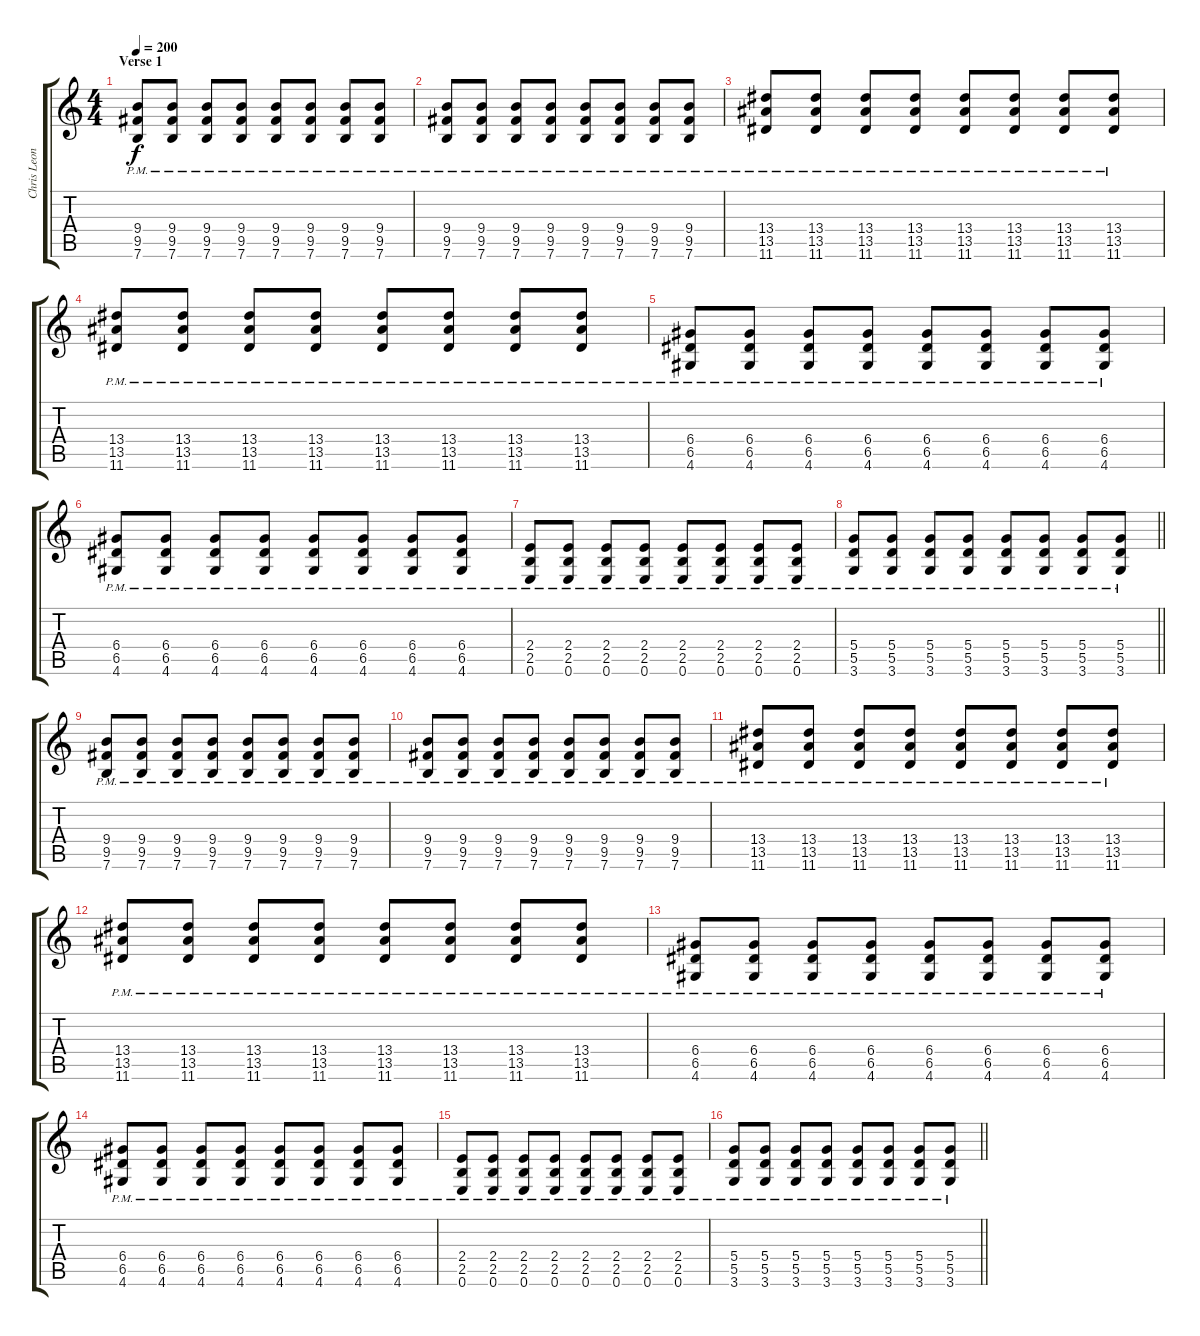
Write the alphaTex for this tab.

\track ("Chris Leonard" "Chris Leon") {instrument distortionguitar}
\staff {score tabs}
\tuning (E4 B3 G3 D3 A2 E2) {hide}
\ts (4 4)
\section ("" "Verse 1")
\tempo 200
\clef g2
\ks c
(9.4{pm} 9.5{pm} 7.6{pm}).8{dy f} (9.4{pm} 9.5{pm} 7.6{pm}).8 (9.4{pm} 9.5{pm} 7.6{pm}).8 (9.4{pm} 9.5{pm} 7.6{pm}).8 (9.4{pm} 9.5{pm} 7.6{pm}).8 (9.4{pm} 9.5{pm} 7.6{pm}).8 (9.4{pm} 9.5{pm} 7.6{pm}).8 (9.4{pm} 9.5{pm} 7.6{pm}).8 |
(9.4{pm} 9.5{pm} 7.6{pm}).8 (9.4{pm} 9.5{pm} 7.6{pm}).8 (9.4{pm} 9.5{pm} 7.6{pm}).8 (9.4{pm} 9.5{pm} 7.6{pm}).8 (9.4{pm} 9.5{pm} 7.6{pm}).8 (9.4{pm} 9.5{pm} 7.6{pm}).8 (9.4{pm} 9.5{pm} 7.6{pm}).8 (9.4{pm} 9.5{pm} 7.6{pm}).8 |
(13.4{pm} 13.5{pm} 11.6{pm}).8 (13.4{pm} 13.5{pm} 11.6{pm}).8 (13.4{pm} 13.5{pm} 11.6{pm}).8 (13.4{pm} 13.5{pm} 11.6{pm}).8 (13.4{pm} 13.5{pm} 11.6{pm}).8 (13.4{pm} 13.5{pm} 11.6{pm}).8 (13.4{pm} 13.5{pm} 11.6{pm}).8 (13.4{pm} 13.5{pm} 11.6{pm}).8 |
(13.4{pm} 13.5{pm} 11.6{pm}).8 (13.4{pm} 13.5{pm} 11.6{pm}).8 (13.4{pm} 13.5{pm} 11.6{pm}).8 (13.4{pm} 13.5{pm} 11.6{pm}).8 (13.4{pm} 13.5{pm} 11.6{pm}).8 (13.4{pm} 13.5{pm} 11.6{pm}).8 (13.4{pm} 13.5{pm} 11.6{pm}).8 (13.4{pm} 13.5{pm} 11.6{pm}).8 |
(6.4{pm} 6.5{pm} 4.6{pm}).8 (6.4{pm} 6.5{pm} 4.6{pm}).8 (6.4{pm} 6.5{pm} 4.6{pm}).8 (6.4{pm} 6.5{pm} 4.6{pm}).8 (6.4{pm} 6.5{pm} 4.6{pm}).8 (6.4{pm} 6.5{pm} 4.6{pm}).8 (6.4{pm} 6.5{pm} 4.6{pm}).8 (6.4{pm} 6.5{pm} 4.6{pm}).8 |
(6.4{pm} 6.5{pm} 4.6{pm}).8 (6.4{pm} 6.5{pm} 4.6{pm}).8 (6.4{pm} 6.5{pm} 4.6{pm}).8 (6.4{pm} 6.5{pm} 4.6{pm}).8 (6.4{pm} 6.5{pm} 4.6{pm}).8 (6.4{pm} 6.5{pm} 4.6{pm}).8 (6.4{pm} 6.5{pm} 4.6{pm}).8 (6.4{pm} 6.5{pm} 4.6{pm}).8 |
(2.4{pm} 2.5{pm} 0.6{pm}).8 (2.4{pm} 2.5{pm} 0.6{pm}).8 (2.4{pm} 2.5{pm} 0.6{pm}).8 (2.4{pm} 2.5{pm} 0.6{pm}).8 (2.4{pm} 2.5{pm} 0.6{pm}).8 (2.4{pm} 2.5{pm} 0.6{pm}).8 (2.4{pm} 2.5{pm} 0.6{pm}).8 (2.4{pm} 2.5{pm} 0.6{pm}).8 |
\barLineRight lightlight
(5.4{pm} 5.5{pm} 3.6{pm}).8 (5.4{pm} 5.5{pm} 3.6{pm}).8 (5.4{pm} 5.5{pm} 3.6{pm}).8 (5.4{pm} 5.5{pm} 3.6{pm}).8 (5.4{pm} 5.5{pm} 3.6{pm}).8 (5.4{pm} 5.5{pm} 3.6{pm}).8 (5.4{pm} 5.5{pm} 3.6{pm}).8 (5.4{pm} 5.5{pm} 3.6{pm}).8 |
(9.4{pm} 9.5{pm} 7.6{pm}).8 (9.4{pm} 9.5{pm} 7.6{pm}).8 (9.4{pm} 9.5{pm} 7.6{pm}).8 (9.4{pm} 9.5{pm} 7.6{pm}).8 (9.4{pm} 9.5{pm} 7.6{pm}).8 (9.4{pm} 9.5{pm} 7.6{pm}).8 (9.4{pm} 9.5{pm} 7.6{pm}).8 (9.4{pm} 9.5{pm} 7.6{pm}).8 |
(9.4{pm} 9.5{pm} 7.6{pm}).8 (9.4{pm} 9.5{pm} 7.6{pm}).8 (9.4{pm} 9.5{pm} 7.6{pm}).8 (9.4{pm} 9.5{pm} 7.6{pm}).8 (9.4{pm} 9.5{pm} 7.6{pm}).8 (9.4{pm} 9.5{pm} 7.6{pm}).8 (9.4{pm} 9.5{pm} 7.6{pm}).8 (9.4{pm} 9.5{pm} 7.6{pm}).8 |
(13.4{pm} 13.5{pm} 11.6{pm}).8 (13.4{pm} 13.5{pm} 11.6{pm}).8 (13.4{pm} 13.5{pm} 11.6{pm}).8 (13.4{pm} 13.5{pm} 11.6{pm}).8 (13.4{pm} 13.5{pm} 11.6{pm}).8 (13.4{pm} 13.5{pm} 11.6{pm}).8 (13.4{pm} 13.5{pm} 11.6{pm}).8 (13.4{pm} 13.5{pm} 11.6{pm}).8 |
(13.4{pm} 13.5{pm} 11.6{pm}).8 (13.4{pm} 13.5{pm} 11.6{pm}).8 (13.4{pm} 13.5{pm} 11.6{pm}).8 (13.4{pm} 13.5{pm} 11.6{pm}).8 (13.4{pm} 13.5{pm} 11.6{pm}).8 (13.4{pm} 13.5{pm} 11.6{pm}).8 (13.4{pm} 13.5{pm} 11.6{pm}).8 (13.4{pm} 13.5{pm} 11.6{pm}).8 |
(6.4{pm} 6.5{pm} 4.6{pm}).8 (6.4{pm} 6.5{pm} 4.6{pm}).8 (6.4{pm} 6.5{pm} 4.6{pm}).8 (6.4{pm} 6.5{pm} 4.6{pm}).8 (6.4{pm} 6.5{pm} 4.6{pm}).8 (6.4{pm} 6.5{pm} 4.6{pm}).8 (6.4{pm} 6.5{pm} 4.6{pm}).8 (6.4{pm} 6.5{pm} 4.6{pm}).8 |
(6.4{pm} 6.5{pm} 4.6{pm}).8 (6.4{pm} 6.5{pm} 4.6{pm}).8 (6.4{pm} 6.5{pm} 4.6{pm}).8 (6.4{pm} 6.5{pm} 4.6{pm}).8 (6.4{pm} 6.5{pm} 4.6{pm}).8 (6.4{pm} 6.5{pm} 4.6{pm}).8 (6.4{pm} 6.5{pm} 4.6{pm}).8 (6.4{pm} 6.5{pm} 4.6{pm}).8 |
(2.4{pm} 2.5{pm} 0.6{pm}).8 (2.4{pm} 2.5{pm} 0.6{pm}).8 (2.4{pm} 2.5{pm} 0.6{pm}).8 (2.4{pm} 2.5{pm} 0.6{pm}).8 (2.4{pm} 2.5{pm} 0.6{pm}).8 (2.4{pm} 2.5{pm} 0.6{pm}).8 (2.4{pm} 2.5{pm} 0.6{pm}).8 (2.4{pm} 2.5{pm} 0.6{pm}).8 |
\barLineRight lightlight
(5.4{pm} 5.5{pm} 3.6{pm}).8 (5.4{pm} 5.5{pm} 3.6{pm}).8 (5.4{pm} 5.5{pm} 3.6{pm}).8 (5.4{pm} 5.5{pm} 3.6{pm}).8 (5.4{pm} 5.5{pm} 3.6{pm}).8 (5.4{pm} 5.5{pm} 3.6{pm}).8 (5.4{pm} 5.5{pm} 3.6{pm}).8 (5.4{pm} 5.5{pm} 3.6{pm}).8
